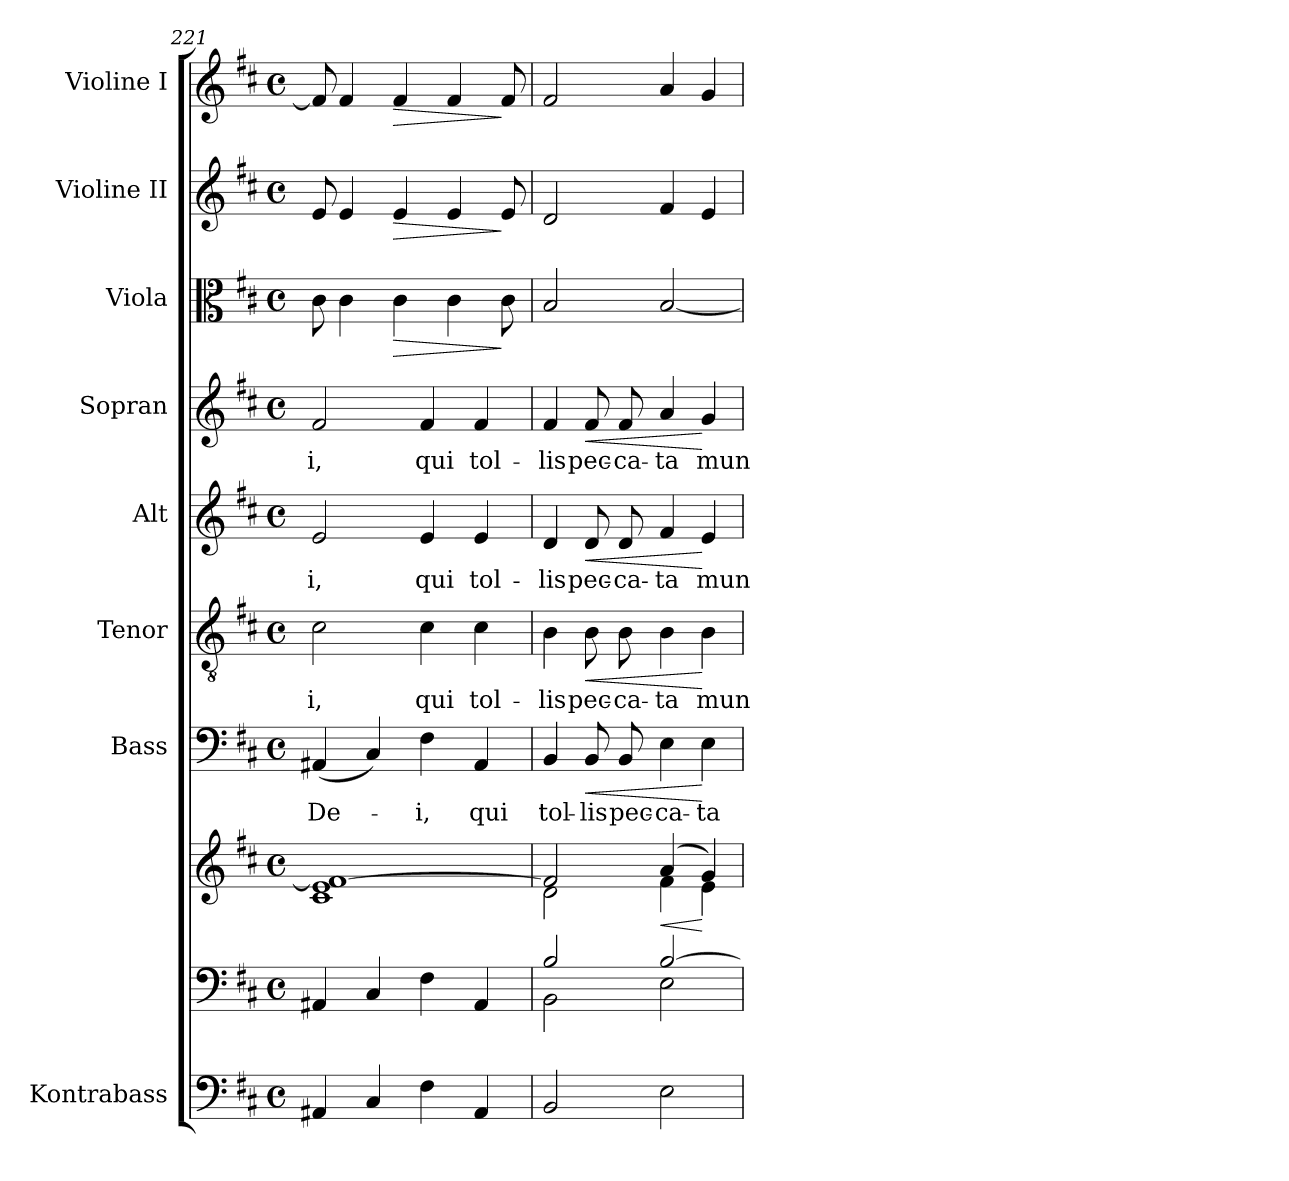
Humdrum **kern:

**kern	**kern	**kern	**dynam	**kern	**text	**dynam	**kern	**text	**dynam	**kern	**text	**dynam	**kern	**text	**dynam	**kern	**dynam	**kern	**dynam	**kern	**dynam
*part9	*part8	*part8	*part8	*part7	*part7	*part7	*part6	*part6	*part6	*part5	*part5	*part5	*part4	*part4	*part4	*part3	*part3	*part2	*part2	*part1	*part1
*staff10	*staff9	*staff8	*staff8/9	*staff7	*staff7	*staff7	*staff6	*staff6	*staff6	*staff5	*staff5	*staff5	*staff4	*staff4	*staff4	*staff3	*staff3	*staff2	*staff2	*staff1	*staff1
*I"Kontrabass	*	*	*	*I"Bass	*	*	*I"Tenor	*	*	*I"Alt	*	*	*I"Sopran	*	*	*I"Viola	*	*I"Violine II	*	*I"Violine I	*
*I'Kb.	*	*	*	*I'B.	*	*	*I'T.	*	*	*I'A.	*	*	*I'S.	*	*	*I'Vla.	*	*I'Vl. II	*	*I'Vl. I	*
*clefF4	*clefF4	*clefG2	*	*clefF4	*	*	*clefGv2	*	*	*clefG2	*	*	*clefG2	*	*	*clefC3	*	*clefG2	*	*clefG2	*
*ITrd7c12	*	*	*	*	*	*	*	*	*	*	*	*	*	*	*	*	*	*	*	*	*
*k[f#c#]	*k[f#c#]	*k[f#c#]	*	*k[f#c#]	*	*	*k[f#c#]	*	*	*k[f#c#]	*	*	*k[f#c#]	*	*	*k[f#c#]	*	*k[f#c#]	*	*k[f#c#]	*
*D:	*D:	*D:	*	*D:	*	*	*D:	*	*	*D:	*	*	*D:	*	*	*D:	*	*D:	*	*D:	*
*M4/4	*M4/4	*M4/4	*	*M4/4	*	*	*M4/4	*	*	*M4/4	*	*	*M4/4	*	*	*M4/4	*	*M4/4	*	*M4/4	*
*met(c)	*met(c)	*met(c)	*	*met(c)	*	*	*met(c)	*	*	*met(c)	*	*	*met(c)	*	*	*met(c)	*	*met(c)	*	*met(c)	*
=221	=221	=221	=221	=221	=221	=221	=221	=221	=221	=221	=221	=221	=221	=221	=221	=221	=221	=221	=221	=221	=221
!	!	!	!	!	!LO:LY:b	!	!	!LO:LY:b	!	!	!LO:LY:b	!	!	!LO:LY:b	!	!	!	!	!	!	!
4AAA#X/	4AA#X/	1c# 1e 1f#_	.	(<4AA#X/	De-	.	2c#\	-i,	.	2e/	-i,	.	2f#/	-i,	.	8c#\	.	8e/	.	8f#/]	.
.	.	.	.	.	.	.	.	.	.	.	.	.	.	.	.	4c#\	.	4e/	.	4f#/	.
4CC#/	4C#/	.	.	4C#/)	.	.	.	.	.	.	.	.	.	.	.	.	.	.	.	.	.
!	!	!	!	!	!	!	!	!	!	!	!	!	!	!	!	!	!LO:HP:b	!	!LO:HP:b	!	!LO:HP:b
.	.	.	.	.	.	.	.	.	.	.	.	.	.	.	.	4c#\	>	4e/	>	4f#/	>
!	!	!	!	!	!LO:LY:b	!	!	!LO:LY:b	!	!	!LO:LY:b	!	!	!LO:LY:b	!	!	!	!	!	!	!
4FF#\	4F#\	.	.	4F#\	-i,	.	4c#\	qui	.	4e/	qui	.	4f#/	qui	.	.	.	.	.	.	.
.	.	.	.	.	.	.	.	.	.	.	.	.	.	.	.	4c#\	.	4e/	.	4f#/	.
!	!	!	!	!	!LO:LY:b	!	!	!LO:LY:b	!	!	!LO:LY:b	!	!	!LO:LY:b	!	!	!	!	!	!	!
4AAA#/	4AA#/	.	.	4AA#/	qui	.	4c#\	tol-	.	4e/	tol-	.	4f#/	tol-	.	.	.	.	.	.	.
.	.	.	.	.	.	.	.	.	.	.	.	.	.	.	.	8c#\	]	8e/	]	8f#/	]
=222	=222	=222	=222	=222	=222	=222	=222	=222	=222	=222	=222	=222	=222	=222	=222	=222	=222	=222	=222	=222	=222
*	*^	*^	*	*	*	*	*	*	*	*	*	*	*	*	*	*	*	*	*	*	*
!	!	!	!	!	!	!	!LO:LY:b	!	!	!LO:LY:b	!	!	!LO:LY:b	!	!	!LO:LY:b	!	!	!	!	!	!	!
2BBB/	2B/	2BB\	2f#/]	2d\	.	4BB/	tol-	.	4B\	-lis	.	4d/	-lis	.	4f#/	-lis	.	2B/	.	2d/	.	2f#/	.
!	!	!	!	!	!	!	!LO:LY:b	!LO:HP:b	!	!LO:LY:b	!LO:HP:b	!	!LO:LY:b	!LO:HP:b	!	!LO:LY:b	!LO:HP:b	!	!	!	!	!	!
.	.	.	.	.	.	8BB/	-lis	<	8B\	pec-	<	8d/	pec-	<	8f#/	pec-	<	.	.	.	.	.	.
!	!	!	!	!	!	!	!LO:LY:b	!	!	!LO:LY:b	!	!	!LO:LY:b	!	!	!LO:LY:b	!	!	!	!	!	!	!
.	.	.	.	.	.	8BB/	pec-	.	8B\	-ca-	.	8d/	-ca-	.	8f#/	-ca-	.	.	.	.	.	.	.
!	!	!	!	!	!LO:HP:b	!	!LO:LY:b	!	!	!LO:LY:b	!	!	!LO:LY:b	!	!	!LO:LY:b	!	!	!	!	!	!	!
2EE\	[>2B/	2E\	(4a/	4f#\	<	4E\	-ca-	.	4B\	-ta	.	4f#/	-ta	.	4a/	-ta	.	[2B/	.	4f#/	.	4a/	.
!	!	!	!	!	!	!	!LO:LY:b	!	!	!LO:LY:b	!	!	!LO:LY:b	!	!	!LO:LY:b	!	!	!	!	!	!	!
.	.	.	4g/)	4e\	[	4E\	-ta	[	4B\	mun-	[	4e/	mun-	[	4g/	mun-	[	.	.	4e/	.	4g/	.
*	*v	*v	*	*	*	*	*	*	*	*	*	*	*	*	*	*	*	*	*	*	*	*	*
*	*	*v	*v	*	*	*	*	*	*	*	*	*	*	*	*	*	*	*	*	*	*	*
=	=	=	=	=	=	=	=	=	=	=	=	=	=	=	=	=	=	=	=	=	=
*-	*-	*-	*-	*-	*-	*-	*-	*-	*-	*-	*-	*-	*-	*-	*-	*-	*-	*-	*-	*-	*-
